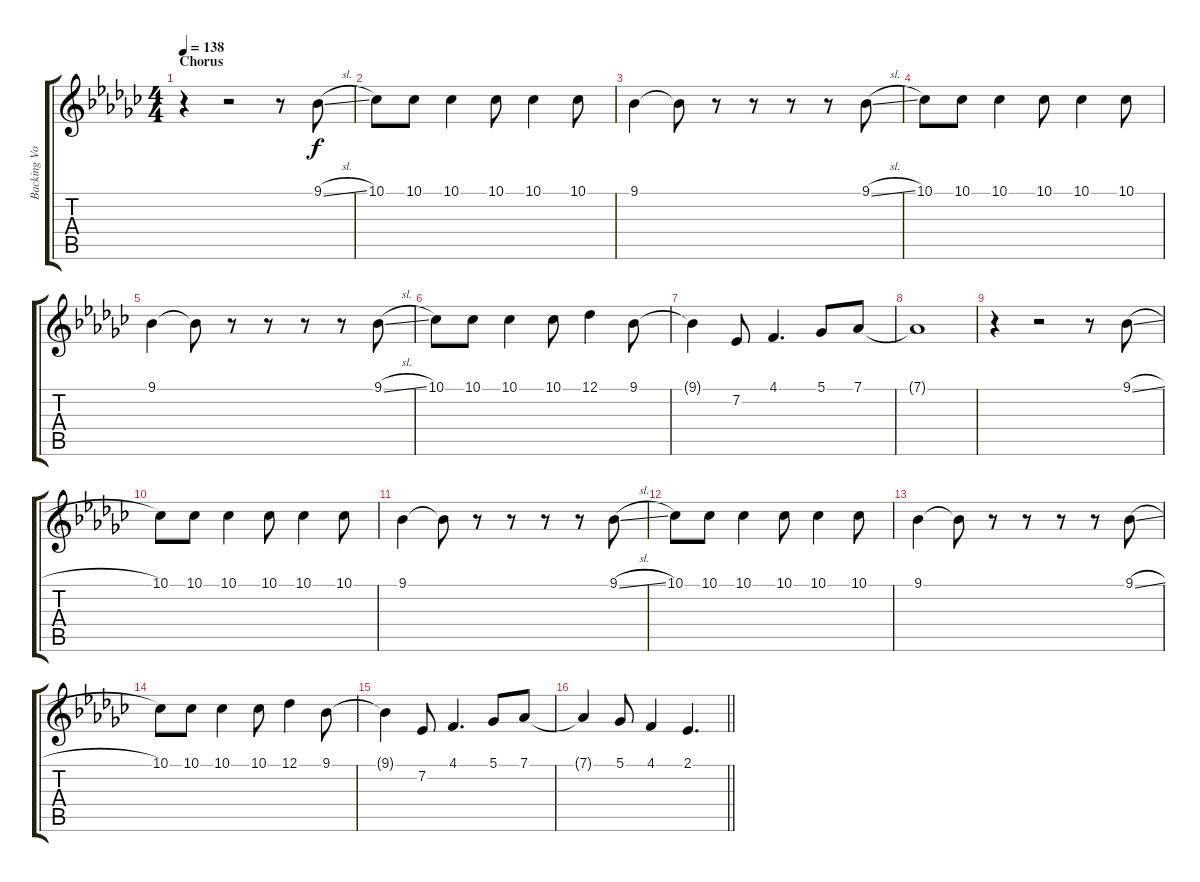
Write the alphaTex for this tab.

\track ("Backing Vocals" "Backing Vo") {instrument viola}
\staff {score tabs}
\tuning (Db4 Ab3 E3 B2 Gb2 C2) {hide}
\ts (4 4)
\section ("" "Chorus")
\tempo 138
\clef g2
\ks gb
r.4{dy f} r.2 r.8 9.1{sl}.8 |
10.1.8 10.1.8 10.1.4 10.1.8 10.1.4 10.1.8 |
9.1.4 9.1{t}.8 r.8 r.8 r.8 r.8 9.1{sl}.8 |
10.1.8 10.1.8 10.1.4 10.1.8 10.1.4 10.1.8 |
9.1.4 9.1{t}.8 r.8 r.8 r.8 r.8 9.1{sl}.8 |
10.1.8 10.1.8 10.1.4 10.1.8 12.1.4 9.1.8 |
9.1{t}.4 7.2.8 4.1.4{d} 5.1.8 7.1.8 |
7.1{t}.1 |
r.4 r.2 r.8 9.1{sl}.8 |
10.1.8 10.1.8 10.1.4 10.1.8 10.1.4 10.1.8 |
9.1.4 9.1{t}.8 r.8 r.8 r.8 r.8 9.1{sl}.8 |
10.1.8 10.1.8 10.1.4 10.1.8 10.1.4 10.1.8 |
9.1.4 9.1{t}.8 r.8 r.8 r.8 r.8 9.1{sl}.8 |
10.1.8 10.1.8 10.1.4 10.1.8 12.1.4 9.1.8 |
9.1{t}.4 7.2.8 4.1.4{d} 5.1.8 7.1.8 |
\barLineRight lightlight
7.1{t}.4 5.1.8 4.1.4 2.1.4{d}
